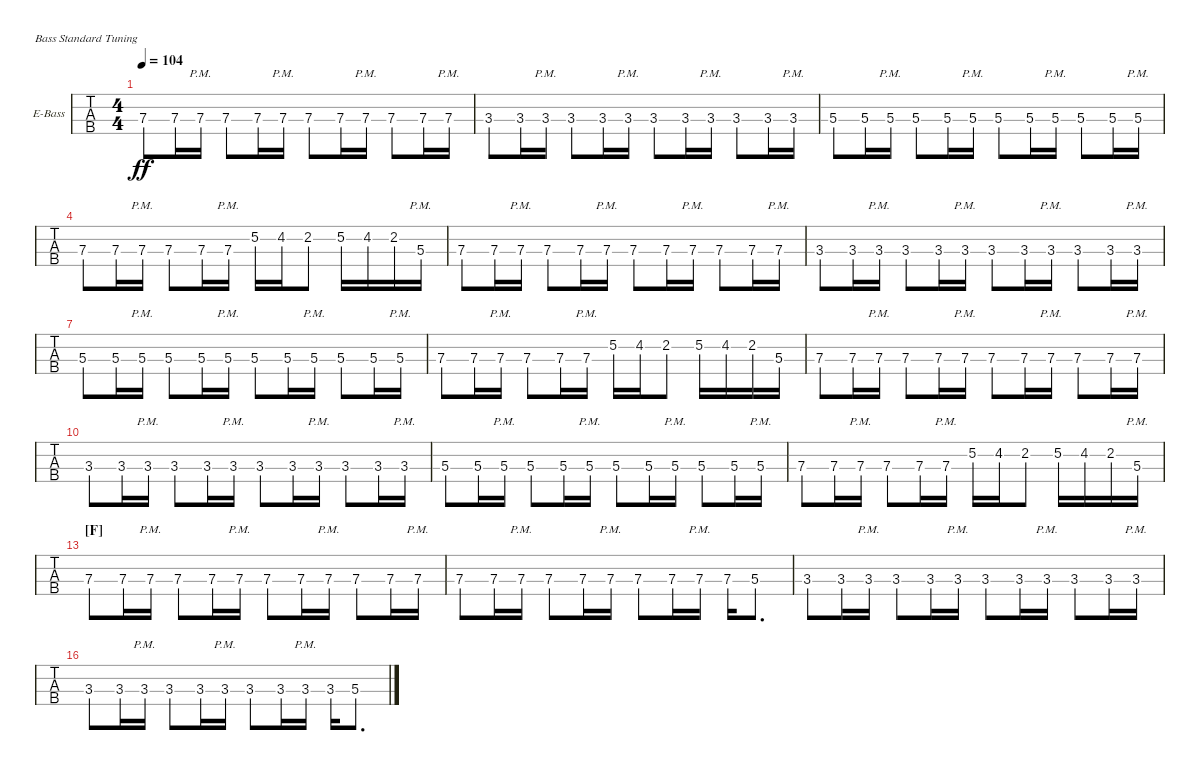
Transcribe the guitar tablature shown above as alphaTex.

\bracketExtendMode nobrackets
\firstSystemTrackNameOrientation horizontal
\otherSystemsTrackNameOrientation horizontal
\defaultBarNumberDisplay FirstOfSystem
\track ("Bass" "E-Bass") {instrument electricbassfinger}
\staff {tabs}
\tuning (G2 D2 A1 E1)
\ts (4 4)
\tempo 104
\clef f4
\scale
0.247375
\ks c
7.3.8{dy ff} 7.3.16 7.3{pm}.16 7.3.8 7.3.16 7.3{pm}.16 7.3.8 7.3.16 7.3{pm}.16 7.3.8 7.3.16 7.3{pm}.16 |
\scale
0.247375 3.3.8 3.3.16 3.3{pm}.16 3.3.8 3.3.16 3.3{pm}.16 3.3.8 3.3.16 3.3{pm}.16 3.3.8 3.3.16 3.3{pm}.16 |
\scale
0.247375 5.3.8 5.3.16 5.3{pm}.16 5.3.8 5.3.16 5.3{pm}.16 5.3.8 5.3.16 5.3{pm}.16 5.3.8 5.3.16 5.3{pm}.16 |
\scale
0.257876 7.3.8 7.3.16 7.3{pm}.16 7.3.8 7.3.16 7.3{pm}.16 5.2.16 4.2.16 2.2.8 5.2.16 4.2.16 2.2.16 5.3{pm}.16 |
\scale
0.247375 7.3.8 7.3.16 7.3{pm}.16 7.3.8 7.3.16 7.3{pm}.16 7.3.8 7.3.16 7.3{pm}.16 7.3.8 7.3.16 7.3{pm}.16 |
\scale
0.247375 3.3.8 3.3.16 3.3{pm}.16 3.3.8 3.3.16 3.3{pm}.16 3.3.8 3.3.16 3.3{pm}.16 3.3.8 3.3.16 3.3{pm}.16 |
\scale
0.247375 5.3.8 5.3.16 5.3{pm}.16 5.3.8 5.3.16 5.3{pm}.16 5.3.8 5.3.16 5.3{pm}.16 5.3.8 5.3.16 5.3{pm}.16 |
\scale
0.257876 7.3.8 7.3.16 7.3{pm}.16 7.3.8 7.3.16 7.3{pm}.16 5.2.16 4.2.16 2.2.8 5.2.16 4.2.16 2.2.16 5.3.16 |
\scale
0.247375 7.3.8 7.3.16 7.3{pm}.16 7.3.8 7.3.16 7.3{pm}.16 7.3.8 7.3.16 7.3{pm}.16 7.3.8 7.3.16 7.3{pm}.16 |
\scale
0.247375 3.3.8 3.3.16 3.3{pm}.16 3.3.8 3.3.16 3.3{pm}.16 3.3.8 3.3.16 3.3{pm}.16 3.3.8 3.3.16 3.3{pm}.16 |
\scale
0.247375 5.3.8 5.3.16 5.3{pm}.16 5.3.8 5.3.16 5.3{pm}.16 5.3.8 5.3.16 5.3{pm}.16 5.3.8 5.3.16 5.3{pm}.16 |
\scale
0.257876 7.3.8 7.3.16 7.3{pm}.16 7.3.8 7.3.16 7.3{pm}.16 5.2.16 4.2.16 2.2.8 5.2.16 4.2.16 2.2.16 5.3{pm}.16 |
\section ("F" "")
\scale
0.255422 7.3.8 7.3.16 7.3{pm}.16 7.3.8 7.3.16 7.3{pm}.16 7.3.8 7.3.16 7.3{pm}.16 7.3.8 7.3.16 7.3{pm}.16 |
\scale
0.244578 7.3.8 7.3.16 7.3{pm}.16 7.3.8 7.3.16 7.3{pm}.16 7.3.8 7.3.16 7.3{pm}.16 7.3.16 5.3.8{d} |
\scale
0.255422 3.3.8 3.3.16 3.3{pm}.16 3.3.8 3.3.16 3.3{pm}.16 3.3.8 3.3.16 3.3{pm}.16 3.3.8 3.3.16 3.3{pm}.16 |
\scale
0.244578 3.3.8 3.3.16 3.3{pm}.16 3.3.8 3.3.16 3.3{pm}.16 3.3.8 3.3.16 3.3{pm}.16 3.3.16 5.3.8{d}
